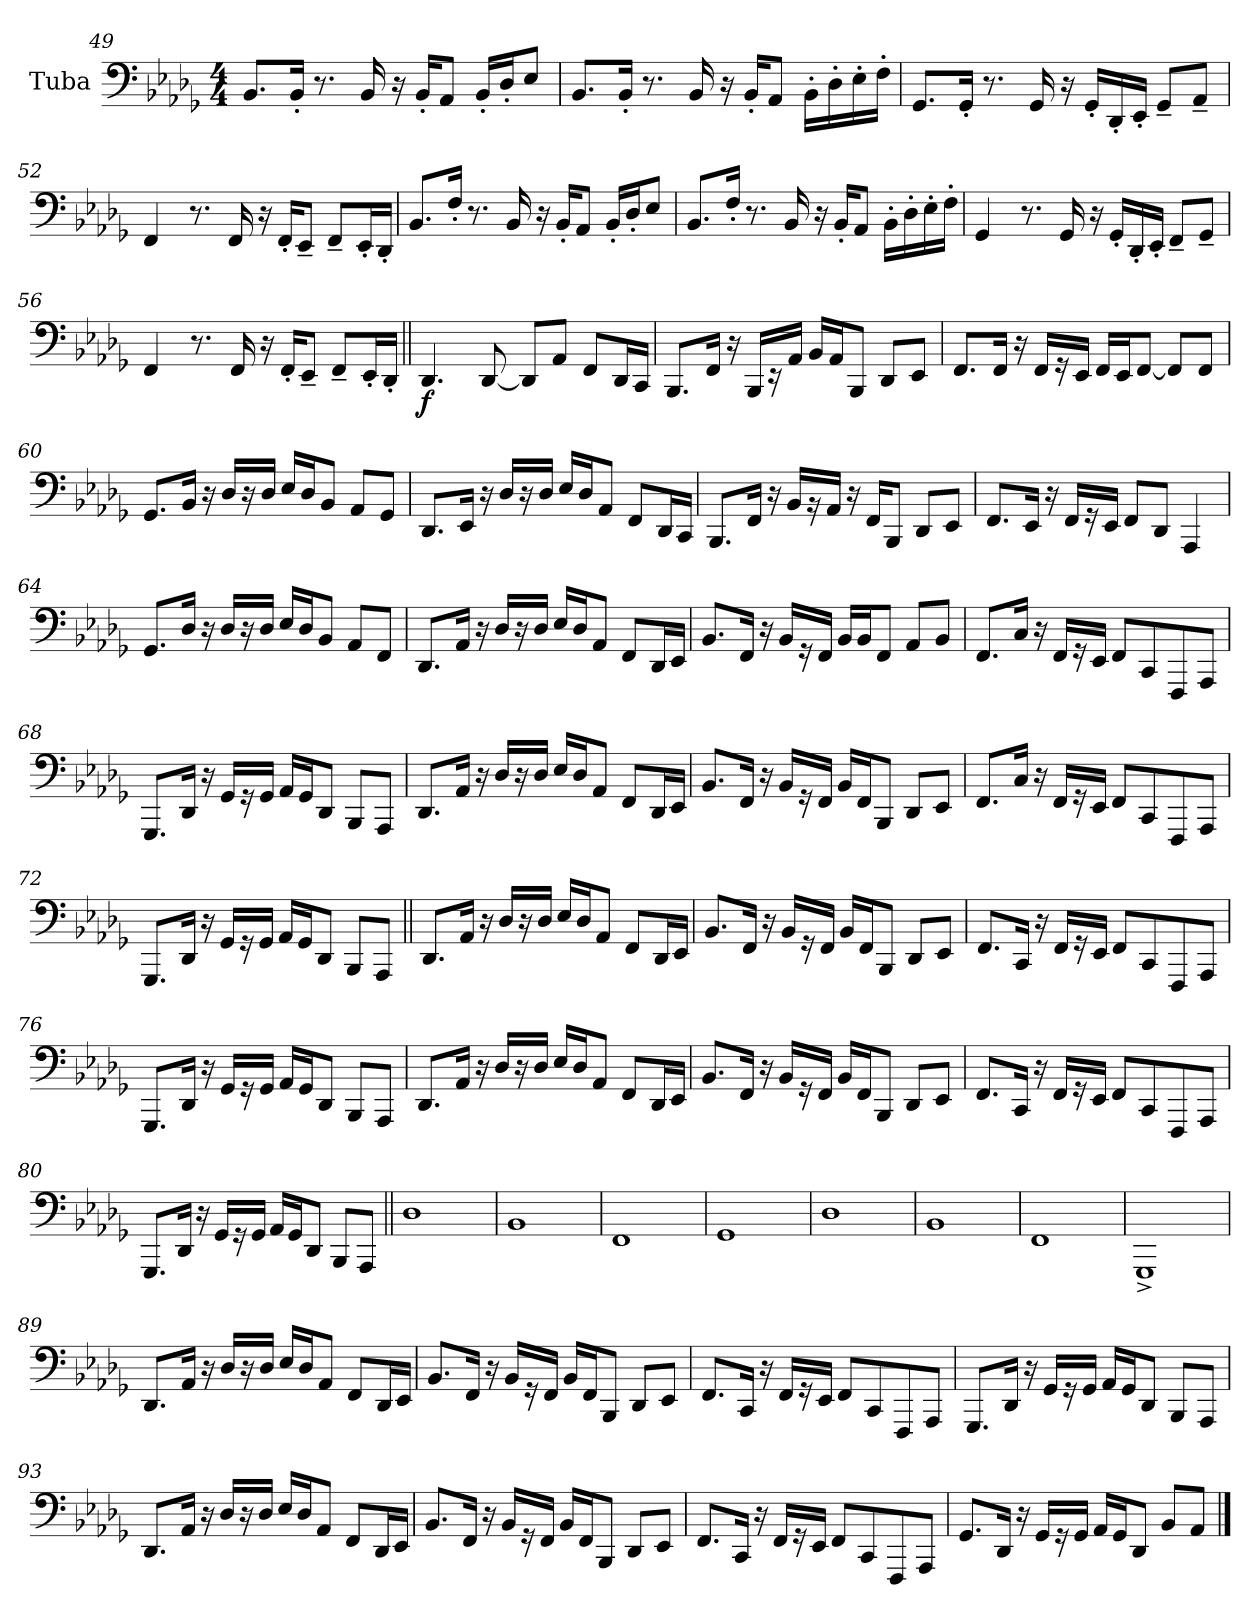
**kern	**dynam
*part1	*part1
*staff1	*staff1
*I"Tuba	*
!!LO:LB:g=z
*clefF4	*
*k[b-e-a-d-g-]	*
*b-:	*
*M4/4	*
=49	=49
8.BB-/L	.
16BB-'</Jk	.
8.r	.
16BB-/	.
16r	.
16BB-'</KL	.
8AA-/J	.
16BB-'</LL	.
16D-'</J	.
8E-/J	.
=50	=50
8.BB-/L	.
16BB-'</Jk	.
8.r	.
16BB-/	.
16r	.
16BB-'</KL	.
8AA-/J	.
16BB-'>\LL	.
16D-'>\	.
16E-'>\	.
16F'>\JJ	.
=51	=51
8.GG-/L	.
16GG-'</Jk	.
8.r	.
16GG-/	.
16r	.
16GG-'</LL	.
16DD-'</	.
16EE-'</JJ	.
8GG-~</L	.
8AA-~</J	.
!!LO:LB:g=z
=52	=52
4FF/	.
8.r	.
16FF/	.
16r	.
16FF'</KL	.
8EE-~</J	.
8FF~</L	.
16EE-'</L	.
16DD-'</JJ	.
=53	=53
8.BB-/L	.
16F'</Jk	.
8.r	.
16BB-/	.
16r	.
16BB-'</KL	.
8AA-/J	.
16BB-'</LL	.
16D-'</J	.
8E-/J	.
=54	=54
8.BB-/L	.
16F'</Jk	.
8.r	.
16BB-/	.
16r	.
16BB-'</KL	.
8AA-/J	.
16BB-'>\LL	.
16D-'>\	.
16E-'>\	.
16F'>\JJ	.
!!LO:LB:g=z
=55	=55
4GG-/	.
8.r	.
16GG-/	.
16r	.
16GG-'</LL	.
16DD-'</	.
16EE-'</JJ	.
8FF~</L	.
8GG-~</J	.
=56	=56
4FF/	.
8.r	.
16FF/	.
16r	.
16FF'</KL	.
8EE-~</J	.
8FF~</L	.
16EE-'</L	.
16DD-'</JJ	.
=57||	=57||
!	!LO:DY:b
4.DD-/	f
[8DD-/	.
8DD-/L]	.
8AA-/J	.
8FF/L	.
16DD-/L	.
16CC/JJ	.
!!LO:LB:g=z
=58	=58
8.BBB-/L	.
16FF/Jk	.
16r	.
16BBB-/LL	.
16r	.
16AA-/JJ	.
16BB-/LL	.
16AA-/J	.
8BBB-/J	.
8DD-/L	.
8EE-/J	.
=59	=59
8.FF/L	.
16FF/Jk	.
16r	.
16FF/LL	.
16r	.
16EE-/JJ	.
16FF/LL	.
16EE-/J	.
[8FF/J	.
8FF/L]	.
8FF/J	.
=60	=60
8.GG-/L	.
16BB-/Jk	.
16r	.
16D-/LL	.
16r	.
16D-/JJ	.
16E-/LL	.
16D-/J	.
8BB-/J	.
8AA-/L	.
8GG-/J	.
!!LO:LB:g=z
=61	=61
8.DD-/L	.
16EE-/Jk	.
16r	.
16D-/LL	.
16r	.
16D-/JJ	.
16E-/LL	.
16D-/J	.
8AA-/J	.
8FF/L	.
16DD-/L	.
16CC/JJ	.
=62	=62
8.BBB-/L	.
16FF/Jk	.
16r	.
16BB-/LL	.
16r	.
16AA-/JJ	.
16r	.
16FF/KL	.
8BBB-/J	.
8DD-/L	.
8EE-/J	.
=63	=63
8.FF/L	.
16EE-/Jk	.
16r	.
16FF/LL	.
16r	.
16EE-/JJ	.
8FF/L	.
8DD-/J	.
4AAA-/	.
!!LO:LB:g=z
=64	=64
8.GG-/L	.
16D-/Jk	.
16r	.
16D-/LL	.
16r	.
16D-/JJ	.
16E-/LL	.
16D-/J	.
8BB-/J	.
8AA-/L	.
8FF/J	.
=65	=65
8.DD-/L	.
16AA-/Jk	.
16r	.
16D-/LL	.
16r	.
16D-/JJ	.
16E-/LL	.
16D-/J	.
8AA-/J	.
8FF/L	.
16DD-/L	.
16EE-/JJ	.
=66	=66
8.BB-/L	.
16FF/Jk	.
16r	.
16BB-/LL	.
16r	.
16FF/JJ	.
16BB-/LL	.
16BB-/J	.
8FF/J	.
8AA-/L	.
8BB-/J	.
!!LO:LB:g=z
=67	=67
8.FF/L	.
16C/Jk	.
16r	.
16FF/LL	.
16r	.
16EE-/JJ	.
8FF/L	.
8CC/	.
8FFF/	.
8AAA-/J	.
=68	=68
8.GGG-/L	.
16DD-/Jk	.
16r	.
16GG-/LL	.
16r	.
16GG-/JJ	.
16AA-/LL	.
16GG-/J	.
8DD-/J	.
8BBB-/L	.
8AAA-/J	.
=69	=69
8.DD-/L	.
16AA-/Jk	.
16r	.
16D-/LL	.
16r	.
16D-/JJ	.
16E-/LL	.
16D-/J	.
8AA-/J	.
8FF/L	.
16DD-/L	.
16EE-/JJ	.
!!LO:LB:g=z
=70	=70
8.BB-/L	.
16FF/Jk	.
16r	.
16BB-/LL	.
16r	.
16FF/JJ	.
16BB-/LL	.
16FF/J	.
8BBB-/J	.
8DD-/L	.
8EE-/J	.
=71	=71
8.FF/L	.
16C/Jk	.
16r	.
16FF/LL	.
16r	.
16EE-/JJ	.
8FF/L	.
8CC/	.
8FFF/	.
8AAA-/J	.
=72	=72
8.GGG-/L	.
16DD-/Jk	.
16r	.
16GG-/LL	.
16r	.
16GG-/JJ	.
16AA-/LL	.
16GG-/J	.
8DD-/J	.
8BBB-/L	.
8AAA-/J	.
!!LO:PB:g=z
=73||	=73||
8.DD-/L	.
16AA-/Jk	.
16r	.
16D-/LL	.
16r	.
16D-/JJ	.
16E-/LL	.
16D-/J	.
8AA-/J	.
8FF/L	.
16DD-/L	.
16EE-/JJ	.
=74	=74
8.BB-/L	.
16FF/Jk	.
16r	.
16BB-/LL	.
16r	.
16FF/JJ	.
16BB-/LL	.
16FF/J	.
8BBB-/J	.
8DD-/L	.
8EE-/J	.
=75	=75
8.FF/L	.
16CC/Jk	.
16r	.
16FF/LL	.
16r	.
16EE-/JJ	.
8FF/L	.
8CC/	.
8FFF/	.
8AAA-/J	.
!!LO:LB:g=z
=76	=76
8.GGG-/L	.
16DD-/Jk	.
16r	.
16GG-/LL	.
16r	.
16GG-/JJ	.
16AA-/LL	.
16GG-/J	.
8DD-/J	.
8BBB-/L	.
8AAA-/J	.
=77	=77
8.DD-/L	.
16AA-/Jk	.
16r	.
16D-/LL	.
16r	.
16D-/JJ	.
16E-/LL	.
16D-/J	.
8AA-/J	.
8FF/L	.
16DD-/L	.
16EE-/JJ	.
=78	=78
8.BB-/L	.
16FF/Jk	.
16r	.
16BB-/LL	.
16r	.
16FF/JJ	.
16BB-/LL	.
16FF/J	.
8BBB-/J	.
8DD-/L	.
8EE-/J	.
!!LO:LB:g=z
=79	=79
8.FF/L	.
16CC/Jk	.
16r	.
16FF/LL	.
16r	.
16EE-/JJ	.
8FF/L	.
8CC/	.
8FFF/	.
8AAA-/J	.
=80	=80
8.GGG-/L	.
16DD-/Jk	.
16r	.
16GG-/LL	.
16r	.
16GG-/JJ	.
16AA-/LL	.
16GG-/J	.
8DD-/J	.
8BBB-/L	.
8AAA-/J	.
=81||	=81||
1D-/	.
=82	=82
1BB-/	.
=83	=83
1FF/	.
!!LO:LB:g=z
=84	=84
1GG-/	.
=85	=85
1D-\	.
=86	=86
1BB-/	.
=87	=87
1FF/	.
=88	=88
1GGG-^</	.
=89	=89
8.DD-/L	.
16AA-/Jk	.
16r	.
16D-/LL	.
16r	.
16D-/JJ	.
16E-/LL	.
16D-/J	.
8AA-/J	.
8FF/L	.
16DD-/L	.
16EE-/JJ	.
!!LO:LB:g=z
=90	=90
8.BB-/L	.
16FF/Jk	.
16r	.
16BB-/LL	.
16r	.
16FF/JJ	.
16BB-/LL	.
16FF/J	.
8BBB-/J	.
8DD-/L	.
8EE-/J	.
=91	=91
8.FF/L	.
16CC/Jk	.
16r	.
16FF/LL	.
16r	.
16EE-/JJ	.
8FF/L	.
8CC/	.
8FFF/	.
8AAA-/J	.
=92	=92
8.GGG-/L	.
16DD-/Jk	.
16r	.
16GG-/LL	.
16r	.
16GG-/JJ	.
16AA-/LL	.
16GG-/J	.
8DD-/J	.
8BBB-/L	.
8AAA-/J	.
!!LO:LB:g=z
=93	=93
8.DD-/L	.
16AA-/Jk	.
16r	.
16D-/LL	.
16r	.
16D-/JJ	.
16E-/LL	.
16D-/J	.
8AA-/J	.
8FF/L	.
16DD-/L	.
16EE-/JJ	.
=94	=94
8.BB-/L	.
16FF/Jk	.
16r	.
16BB-/LL	.
16r	.
16FF/JJ	.
16BB-/LL	.
16FF/J	.
8BBB-/J	.
8DD-/L	.
8EE-/J	.
=95	=95
8.FF/L	.
16CC/Jk	.
16r	.
16FF/LL	.
16r	.
16EE-/JJ	.
8FF/L	.
8CC/	.
8FFF/	.
8AAA-/J	.
!!LO:LB:g=z
=96	=96
8.GG-/L	.
16DD-/Jk	.
16r	.
16GG-/LL	.
16r	.
16GG-/JJ	.
16AA-/LL	.
16GG-/J	.
8DD-/J	.
8BB-/L	.
8AA-/J	.
==	==
*-	*-
